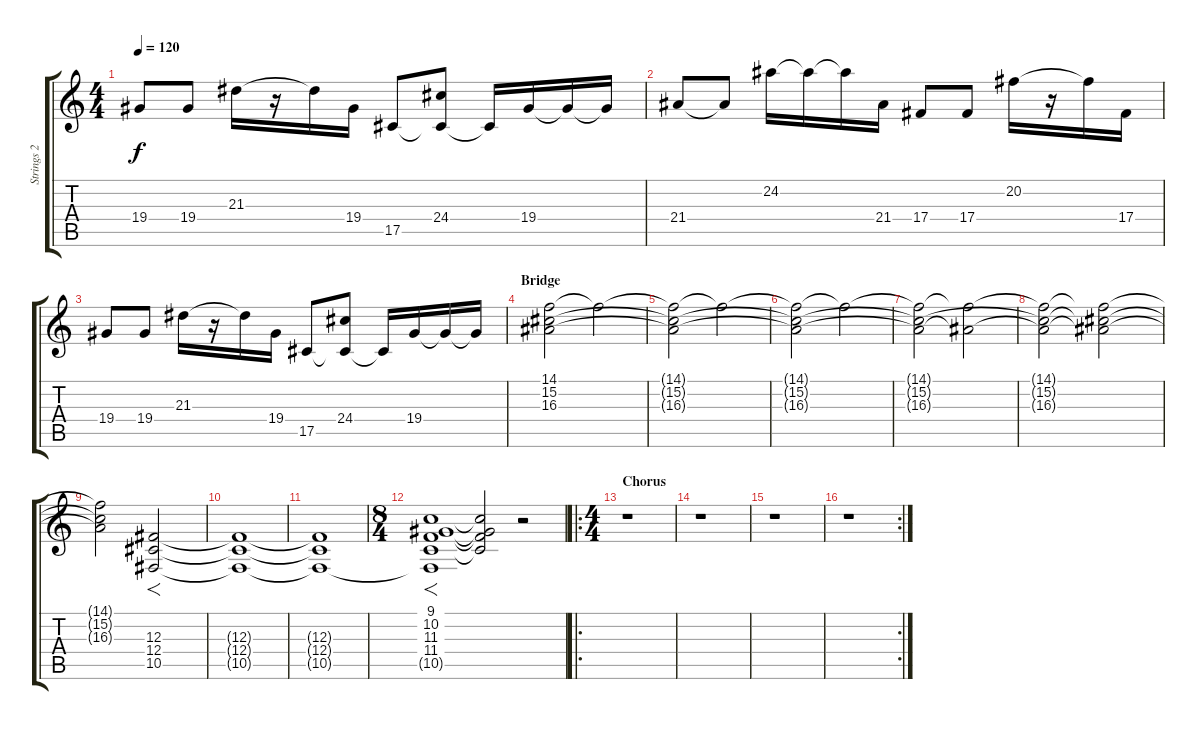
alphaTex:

\track ("Strings 2" "Strings 2") {instrument stringensemble1}
\staff {score tabs}
\tuning (Eb4 Bb3 Gb3 Db3 Ab2 Eb2) {hide}
\ts (4 4)
\tempo 120
\clef g2
\ks c
19.4.8{dy f} 19.4.8 21.3.16 r.16 21.3{t}.16 19.4.16 17.5.8 (24.4 17.5{t}).8 17.5{t}.16 19.4.16 19.4{t}.16 19.4{t}.16 |
21.4.8 21.4{t}.8 24.2.16 24.2{t}.16 24.2{t}.16 21.4.16 17.4.8 17.4.8 20.2.16 r.16 20.2{t}.16 17.4.16 |
19.4.8 19.4.8 21.3.16 r.16 21.3{t}.16 19.4.16 17.5.8 (24.4 17.5{t}).8 17.5{t}.16 19.4.16 19.4{t}.16 19.4{t}.16 |
\section ("" "Bridge")
(14.1 15.2 16.3).2{volume 7 instrument stringensemble1} 14.1{t}.2 |
(14.1{t} 15.2{t} 16.3{t}).2{instrument stringensemble1} 14.1{t}.2 |
(14.1{t} 15.2{t} 16.3{t}).2{instrument stringensemble1} 14.1{t}.2 |
(14.1{t} 15.2{t} 16.3{t}).2{instrument stringensemble1} (14.1{t} 16.3{t}).2 |
(14.1{t} 15.2{t} 16.3{t}).2{instrument stringensemble1} (14.1{t} 15.2{t} 16.3{t}).2 |
(14.1{t} 15.2{t} 16.3{t}).2 (12.3 12.4 10.5).2{f} |
(12.3{t} 12.4{t} 10.5{t}).1 |
(12.3{t} 12.4{t} 10.5{t}).1 |
\ts (8 4)
(9.1 10.2 11.3 11.4 10.5{t}).1{f} (9.1{t} 10.2{t} 11.3{t} 11.4{t}).2 r.2 |
\ro
\ts (4 4)
\section ("" "Chorus")
r.1 |
r.1 |
r.1 |
\rc 2
r.1
